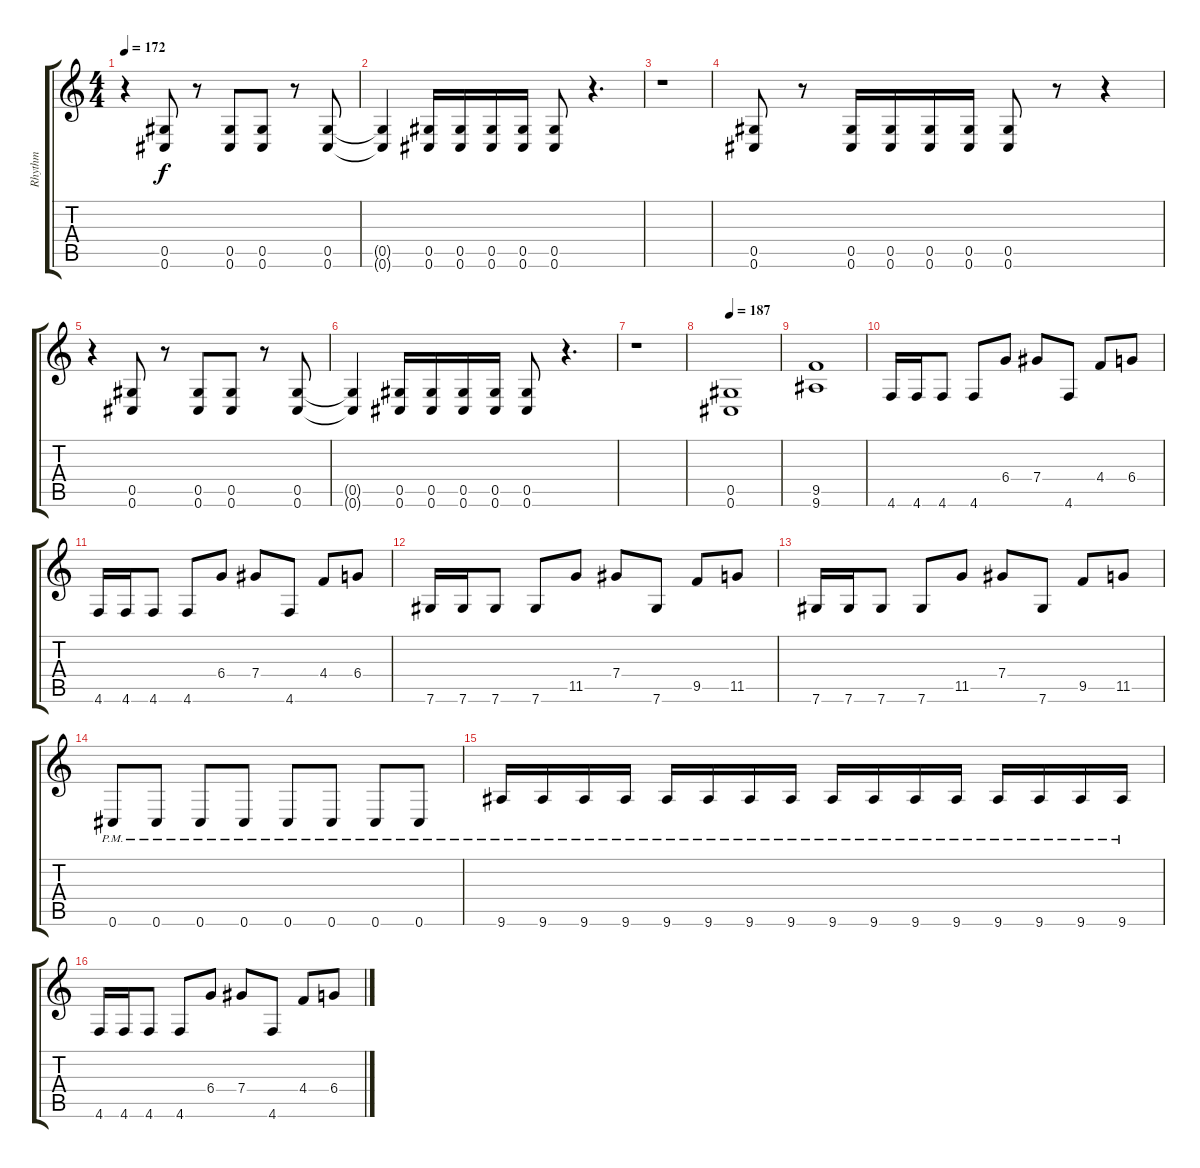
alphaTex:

\track ("Rhythm" "Rhythm") {instrument distortionguitar}
\staff {score tabs}
\tuning (Eb4 Bb3 Gb3 Db3 Ab2 Db2) {hide}
\ts (4 4)
\tempo 172
\clef g2
\ks c
r.4{dy f} (0.5 0.6).8 r.8 (0.5 0.6).8 (0.5 0.6).8 r.8 (0.5 0.6).8 |
(0.5{t} 0.6{t}).4 (0.5 0.6).16 (0.5 0.6).16 (0.5 0.6).16 (0.5 0.6).16 (0.5 0.6).8 r.4{d} |
r.1 |
(0.5 0.6).8 r.8 (0.5 0.6).16 (0.5 0.6).16 (0.5 0.6).16 (0.5 0.6).16 (0.5 0.6).8 r.8 r.4 |
r.4 (0.5 0.6).8 r.8 (0.5 0.6).8 (0.5 0.6).8 r.8 (0.5 0.6).8 |
(0.5{t} 0.6{t}).4 (0.5 0.6).16 (0.5 0.6).16 (0.5 0.6).16 (0.5 0.6).16 (0.5 0.6).8 r.4{d} |
r.1 |
\tempo 187
(0.5 0.6).1 |
(9.5 9.6).1 |
4.6.16 4.6.16 4.6.8 4.6.8 6.4.8 7.4.8 4.6.8 4.4.8 6.4.8 |
4.6.16 4.6.16 4.6.8 4.6.8 6.4.8 7.4.8 4.6.8 4.4.8 6.4.8 |
7.6.16 7.6.16 7.6.8 7.6.8 11.5.8 7.4.8 7.6.8 9.5.8 11.5.8 |
7.6.16 7.6.16 7.6.8 7.6.8 11.5.8 7.4.8 7.6.8 9.5.8 11.5.8 |
0.6{pm}.8 0.6{pm}.8 0.6{pm}.8 0.6{pm}.8 0.6{pm}.8 0.6{pm}.8 0.6{pm}.8 0.6{pm}.8 |
9.6{pm}.16 9.6{pm}.16 9.6{pm}.16 9.6{pm}.16 9.6{pm}.16 9.6{pm}.16 9.6{pm}.16 9.6{pm}.16 9.6{pm}.16 9.6{pm}.16 9.6{pm}.16 9.6{pm}.16 9.6{pm}.16 9.6{pm}.16 9.6{pm}.16 9.6{pm}.16 |
4.6.16 4.6.16 4.6.8 4.6.8 6.4.8 7.4.8 4.6.8 4.4.8 6.4.8
